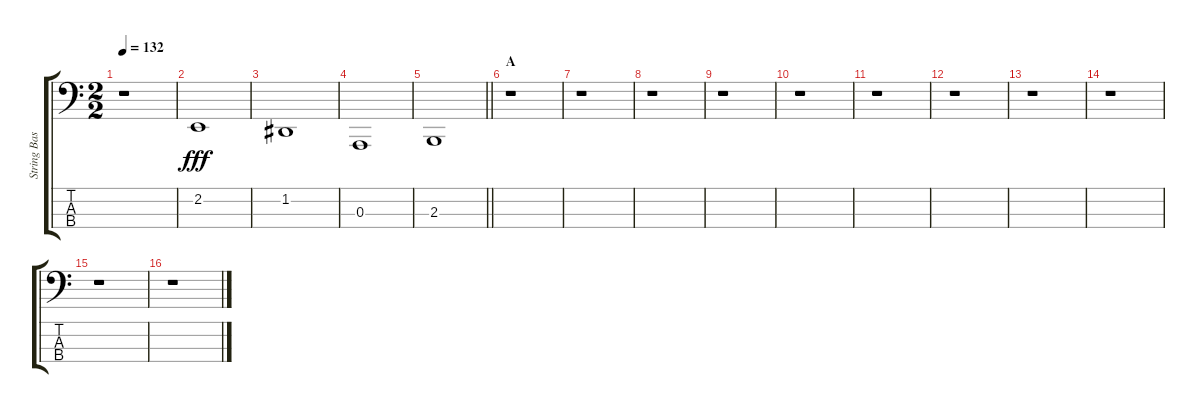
\track ("String Bass" "String Bas") {instrument stringensemble1}
\staff {score tabs}
\tuning (G2 D2 A1 E1) {hide}
\ts (2 2)
\tempo 132
\clef f4
\ks c
r.1{dy fff instrument stringensemble1} |
2.2.1 |
1.2.1 |
0.3.1 |
\barLineRight lightlight
2.3.1 |
\section ("" "A")
r.1 |
r.1 |
r.1 |
r.1 |
r.1 |
r.1 |
r.1 |
r.1 |
r.1 |
r.1 |
r.1
